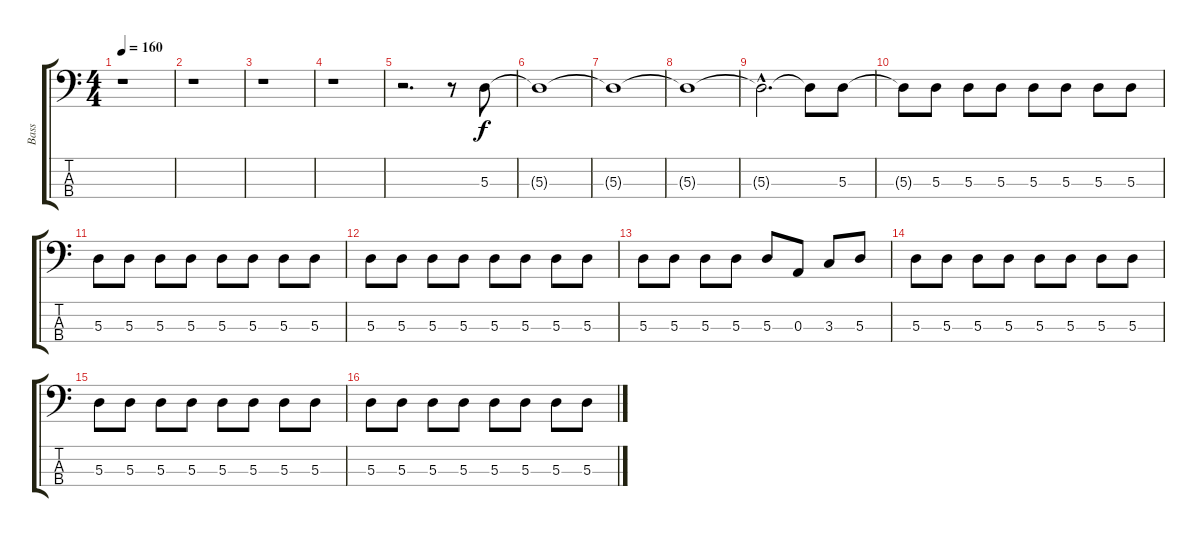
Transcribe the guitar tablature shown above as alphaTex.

\track ("Bass" "Bass") {instrument electricbassfinger}
\staff {score tabs}
\tuning (G2 D2 A1 E1) {hide}
\ts (4 4)
\tempo 160
\clef f4
\ks c
r.1{dy f instrument electricbassfinger} |
r.1 |
r.1 |
r.1 |
r.2{d} r.8 5.3.8 |
5.3{t}.1 |
5.3{t}.1 |
5.3{t}.1 |
5.3{hac t}.2{d} 5.3{t}.8 5.3.8 |
5.3{t}.8 5.3.8 5.3.8 5.3.8 5.3.8 5.3.8 5.3.8 5.3.8 |
5.3.8 5.3.8 5.3.8 5.3.8 5.3.8 5.3.8 5.3.8 5.3.8 |
5.3.8 5.3.8 5.3.8 5.3.8 5.3.8 5.3.8 5.3.8 5.3.8 |
5.3.8 5.3.8 5.3.8 5.3.8 5.3.8 0.3.8 3.3.8 5.3.8 |
5.3.8 5.3.8 5.3.8 5.3.8 5.3.8 5.3.8 5.3.8 5.3.8 |
5.3.8 5.3.8 5.3.8 5.3.8 5.3.8 5.3.8 5.3.8 5.3.8 |
5.3.8 5.3.8 5.3.8 5.3.8 5.3.8 5.3.8 5.3.8 5.3.8
